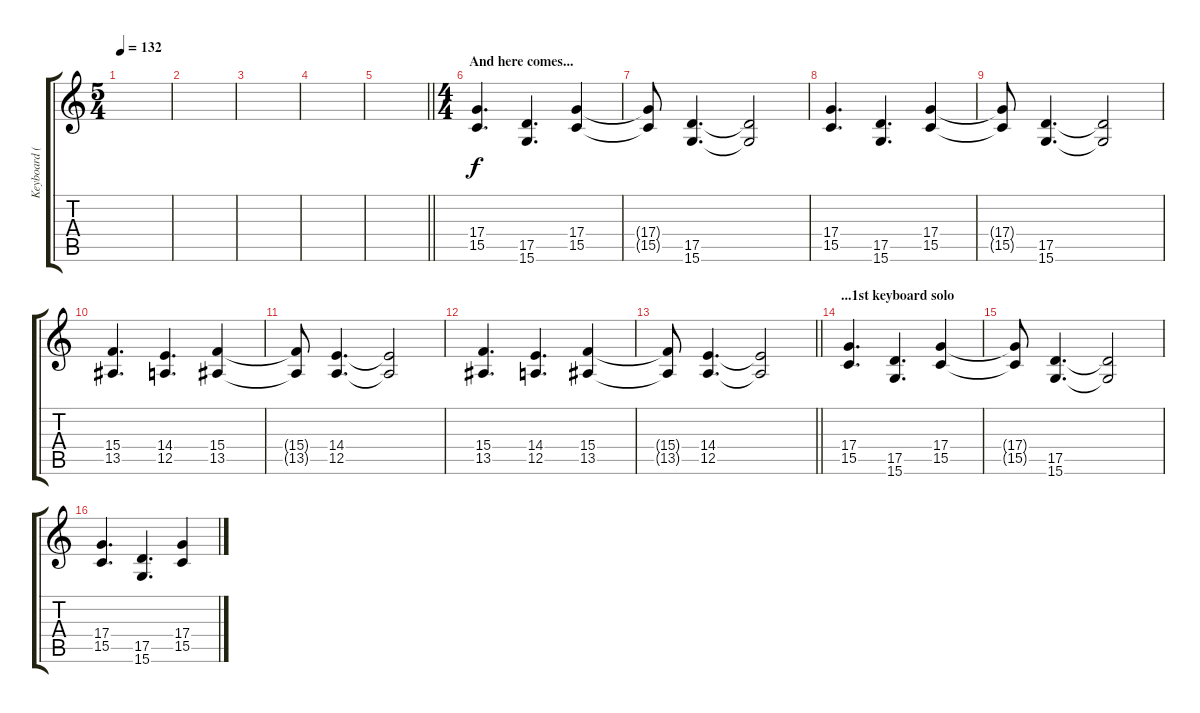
\track ("Keyboard (other)" "Keyboard (") {instrument drawbarorgan}
\staff {score tabs}
\tuning (E4 B3 G3 D3 A2 E2) {hide}
\ts (5 4)
\tempo 132
\clef g2
\ks c
|
|
|
|
\barLineRight lightlight
|
\ts (4 4)
\section ("" "And here comes...")
(17.4 15.5).4{d} (17.5 15.6).4{d} (17.4 15.5).4 |
(17.4{t} 15.5{t}).8 (17.5 15.6).4{d} (17.5{t} 15.6{t}).2 |
(17.4 15.5).4{d} (17.5 15.6).4{d} (17.4 15.5).4 |
(17.4{t} 15.5{t}).8 (17.5 15.6).4{d} (17.5{t} 15.6{t}).2 |
(15.4 13.5).4{d} (14.4 12.5).4{d} (15.4 13.5).4 |
(15.4{t} 13.5{t}).8 (14.4 12.5).4{d} (14.4{t} 12.5{t}).2 |
(15.4 13.5).4{d} (14.4 12.5).4{d} (15.4 13.5).4 |
\barLineRight lightlight
(15.4{t} 13.5{t}).8 (14.4 12.5).4{d} (14.4{t} 12.5{t}).2 |
\section ("" "...1st keyboard solo")
(17.4 15.5).4{d} (17.5 15.6).4{d} (17.4 15.5).4 |
(17.4{t} 15.5{t}).8 (17.5 15.6).4{d} (17.5{t} 15.6{t}).2 |
(17.4 15.5).4{d} (17.5 15.6).4{d} (17.4 15.5).4
